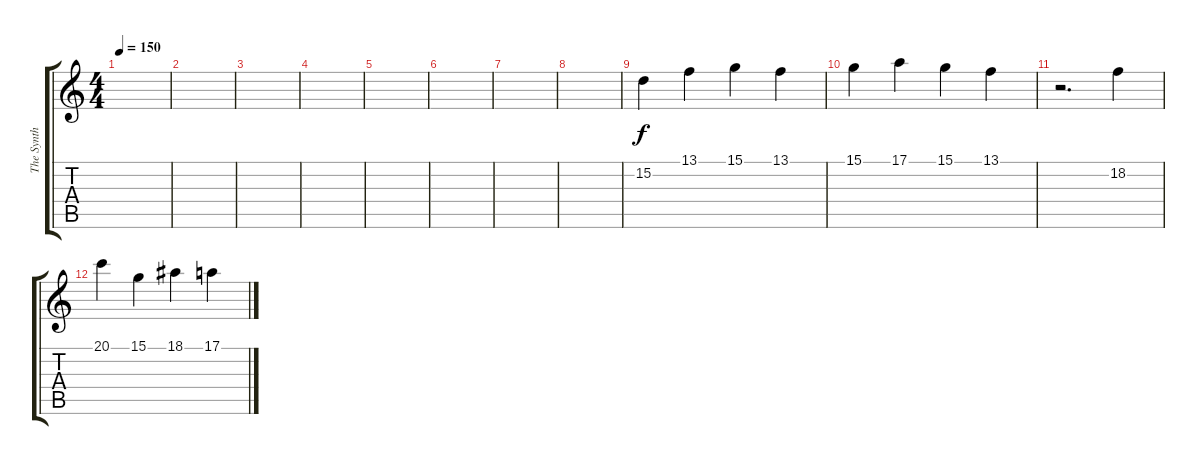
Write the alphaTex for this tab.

\track ("The Synth" "The Synth") {instrument lead5charang}
\staff {score tabs}
\tuning (E4 B3 G3 D3 A2 E2) {hide}
\ts (4 4)
\tempo 150
\clef g2
\ks c
|
|
|
|
|
|
|
|
15.2.4 13.1.4 15.1.4 13.1.4 |
15.1.4 17.1.4 15.1.4 13.1.4 |
r.2{d} 18.2.4 |
20.1.4 15.1.4 18.1.4 17.1.4
